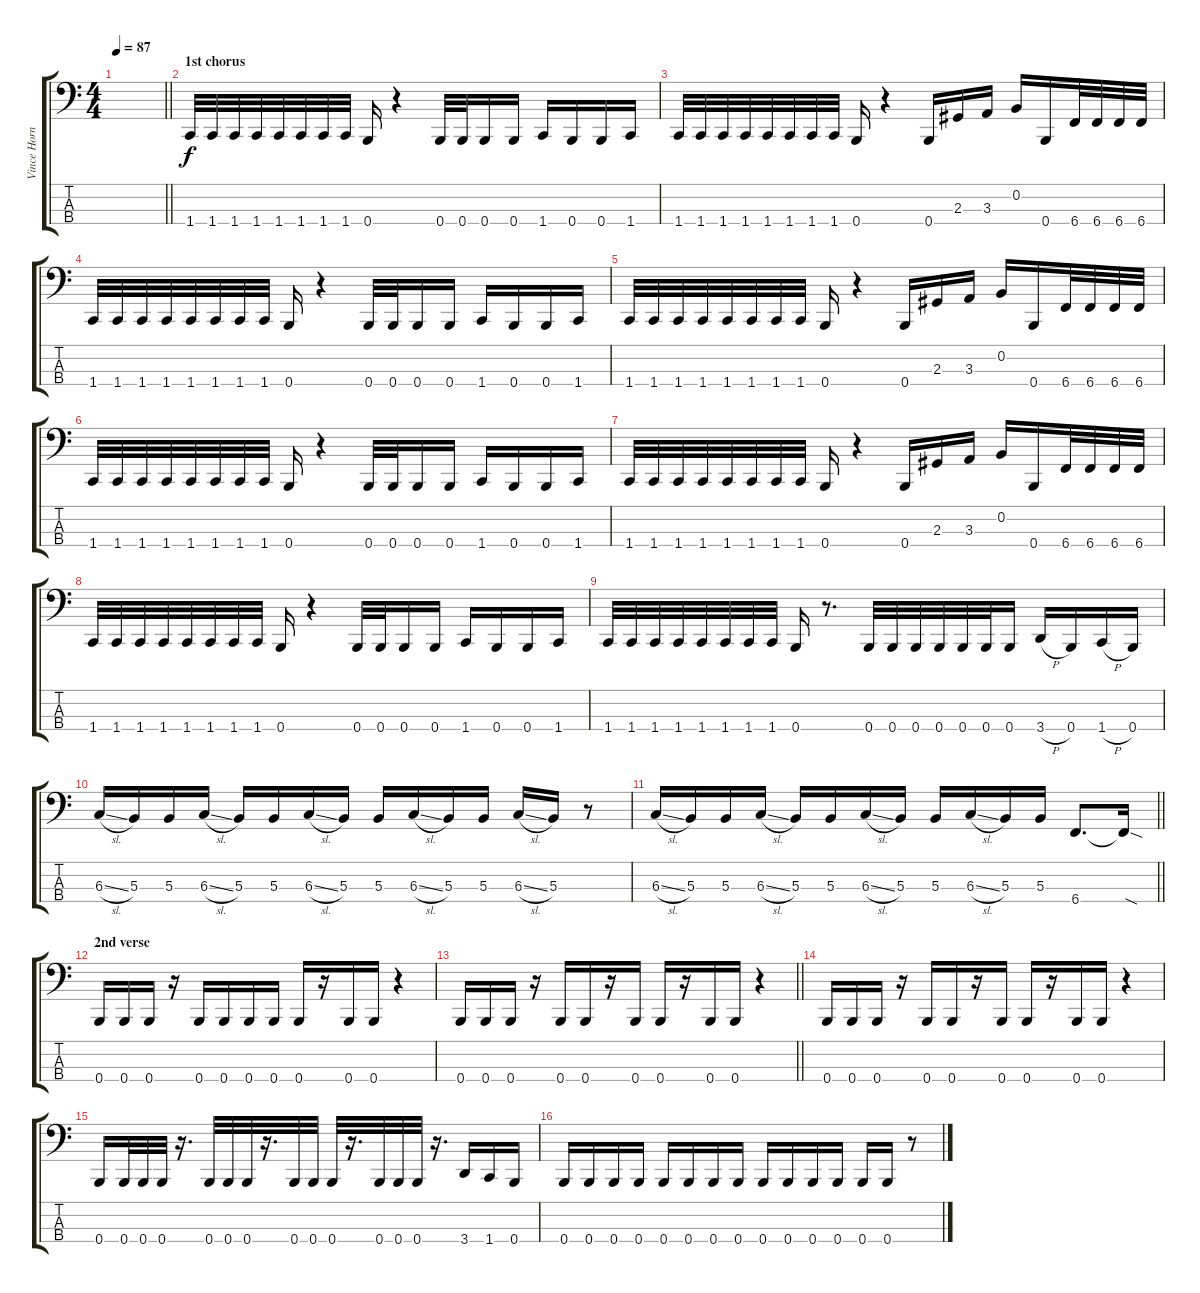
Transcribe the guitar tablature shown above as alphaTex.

\track ("Vince Hornsby" "Vince Horn") {instrument electricbasspick}
\staff {score tabs}
\tuning (E2 B1 Gb1 B0) {hide}
\ts (4 4)
\tempo 87
\clef f4
\barLineRight lightlight
\ks c
|
\section ("" "1st chorus")
1.4.32 1.4.32 1.4.32 1.4.32 1.4.32 1.4.32 1.4.32 1.4.32 0.4.16 r.4 0.4.32 0.4.32 0.4.16 0.4.16 1.4.16 0.4.16 0.4.16 1.4.16 |
1.4.32 1.4.32 1.4.32 1.4.32 1.4.32 1.4.32 1.4.32 1.4.32 0.4.16 r.4 0.4.16 2.3.16 3.3.16 0.2.16 0.4.16 6.4.32 6.4.32 6.4.32 6.4.32 |
1.4.32 1.4.32 1.4.32 1.4.32 1.4.32 1.4.32 1.4.32 1.4.32 0.4.16 r.4 0.4.32 0.4.32 0.4.16 0.4.16 1.4.16 0.4.16 0.4.16 1.4.16 |
1.4.32 1.4.32 1.4.32 1.4.32 1.4.32 1.4.32 1.4.32 1.4.32 0.4.16 r.4 0.4.16 2.3.16 3.3.16 0.2.16 0.4.16 6.4.32 6.4.32 6.4.32 6.4.32 |
1.4.32 1.4.32 1.4.32 1.4.32 1.4.32 1.4.32 1.4.32 1.4.32 0.4.16 r.4 0.4.32 0.4.32 0.4.16 0.4.16 1.4.16 0.4.16 0.4.16 1.4.16 |
1.4.32 1.4.32 1.4.32 1.4.32 1.4.32 1.4.32 1.4.32 1.4.32 0.4.16 r.4 0.4.16 2.3.16 3.3.16 0.2.16 0.4.16 6.4.32 6.4.32 6.4.32 6.4.32 |
1.4.32 1.4.32 1.4.32 1.4.32 1.4.32 1.4.32 1.4.32 1.4.32 0.4.16 r.4 0.4.32 0.4.32 0.4.16 0.4.16 1.4.16 0.4.16 0.4.16 1.4.16 |
1.4.32 1.4.32 1.4.32 1.4.32 1.4.32 1.4.32 1.4.32 1.4.32 0.4.16 r.8{d} 0.4.32 0.4.32 0.4.32 0.4.32 0.4.32 0.4.32 0.4.16 3.4{h}.16 0.4.16 1.4{h}.16 0.4.16 |
6.3{sl}.16 5.3.16 5.3.16 6.3{sl}.16 5.3.16 5.3.16 6.3{sl}.16 5.3.16 5.3.16 6.3{sl}.16 5.3.16 5.3.16 6.3{sl}.16 5.3.16 r.8 |
\barLineRight lightlight
6.3{sl}.16 5.3.16 5.3.16 6.3{sl}.16 5.3.16 5.3.16 6.3{sl}.16 5.3.16 5.3.16 6.3{sl}.16 5.3.16 5.3.16 6.4.8{d} 6.4{sod t}.16 |
\section ("" "2nd verse")
0.4.16 0.4.16 0.4.16 r.16 0.4.16 0.4.16 0.4.16 0.4.16 0.4.16 r.16 0.4.16 0.4.16 r.4 |
\barLineRight lightlight
0.4.16 0.4.16 0.4.16 r.16 0.4.16 0.4.16 r.16 0.4.16 0.4.16 r.16 0.4.16 0.4.16 r.4 |
0.4.16 0.4.16 0.4.16 r.16 0.4.16 0.4.16 r.16 0.4.16 0.4.16 r.16 0.4.16 0.4.16 r.4 |
0.4.16 0.4.32 0.4.32 0.4.32 r.16{d} 0.4.32 0.4.32 0.4.32 r.16{d} 0.4.32 0.4.32 0.4.32 r.16{d} 0.4.32 0.4.32 0.4.32 r.16{d} 3.4.16 1.4.16 0.4.16 |
0.4.16 0.4.16 0.4.16 0.4.16 0.4.16 0.4.16 0.4.16 0.4.16 0.4.16 0.4.16 0.4.16 0.4.16 0.4.16 0.4.16 r.8
